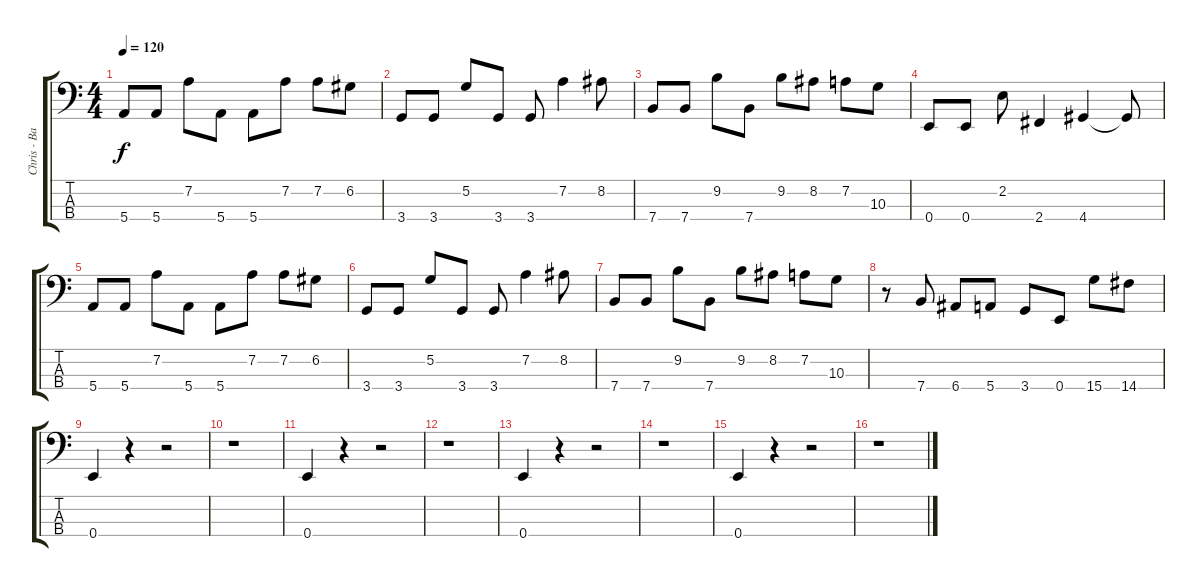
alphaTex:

\track ("Chris - Bass" "Chris - Ba") {instrument synthbass2}
\staff {score tabs}
\tuning (G2 D2 A1 E1) {hide}
\ts (4 4)
\tempo 120
\clef f4
\ks c
5.4.8{dy f} 5.4.8 7.2.8 5.4.8 5.4.8 7.2.8 7.2.8 6.2.8 |
3.4.8 3.4.8 5.2.8 3.4.8 3.4.8 7.2.4 8.2.8 |
7.4.8 7.4.8 9.2.8 7.4.8 9.2.8 8.2.8 7.2.8 10.3.8 |
0.4.8 0.4.8 2.2.8 2.4.4 4.4.4 4.4{t}.8 |
5.4.8 5.4.8 7.2.8 5.4.8 5.4.8 7.2.8 7.2.8 6.2.8 |
3.4.8 3.4.8 5.2.8 3.4.8 3.4.8 7.2.4 8.2.8 |
7.4.8 7.4.8 9.2.8 7.4.8 9.2.8 8.2.8 7.2.8 10.3.8 |
r.8 7.4.8 6.4.8 5.4.8 3.4.8 0.4.8 15.4.8 14.4.8 |
0.4.4 r.4 r.2 |
r.1 |
0.4.4 r.4 r.2 |
r.1 |
0.4.4 r.4 r.2 |
r.1 |
0.4.4 r.4 r.2 |
r.1
